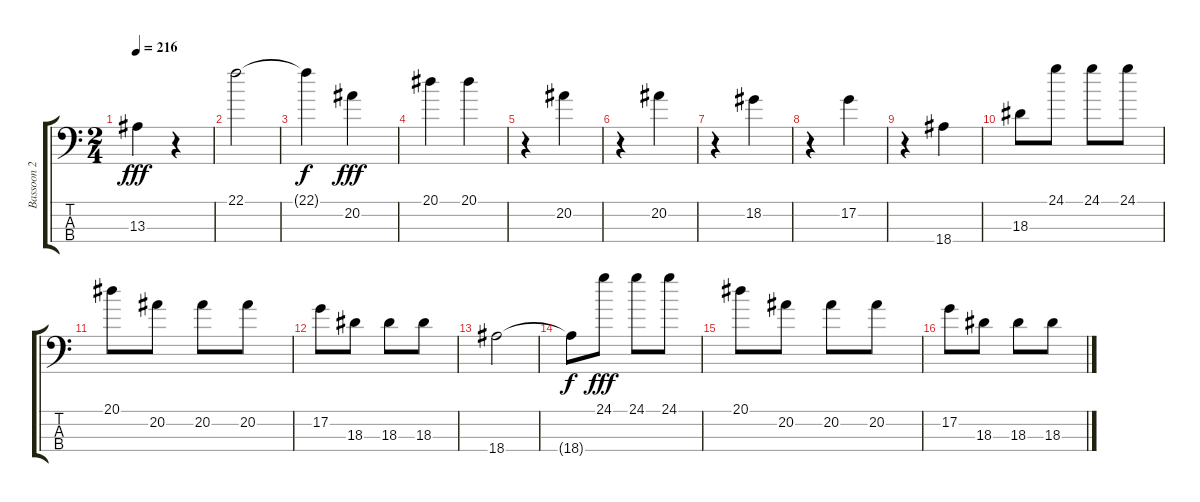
\track ("Bassoon 2" "Bassoon 2") {instrument acousticguitarnylon}
\staff {score tabs}
\tuning (G2 D2 A1 E1) {hide}
\ts (2 4)
\tempo 216
\clef f4
\ks c
13.3.4{dy fff} r.4 |
22.1.2 |
22.1{t}.4{dy f} 20.2.4{dy fff} |
20.1.4 20.1.4 |
r.4 20.2.4 |
r.4 20.2.4 |
r.4 18.2.4 |
r.4 17.2.4 |
r.4 18.4.4 |
18.3.8 24.1.8 24.1.8 24.1.8 |
20.1.8 20.2.8 20.2.8 20.2.8 |
17.2.8 18.3.8 18.3.8 18.3.8 |
18.4.2 |
18.4{t}.8{dy f} 24.1.8{dy fff} 24.1.8 24.1.8 |
20.1.8 20.2.8 20.2.8 20.2.8 |
17.2.8 18.3.8 18.3.8 18.3.8
